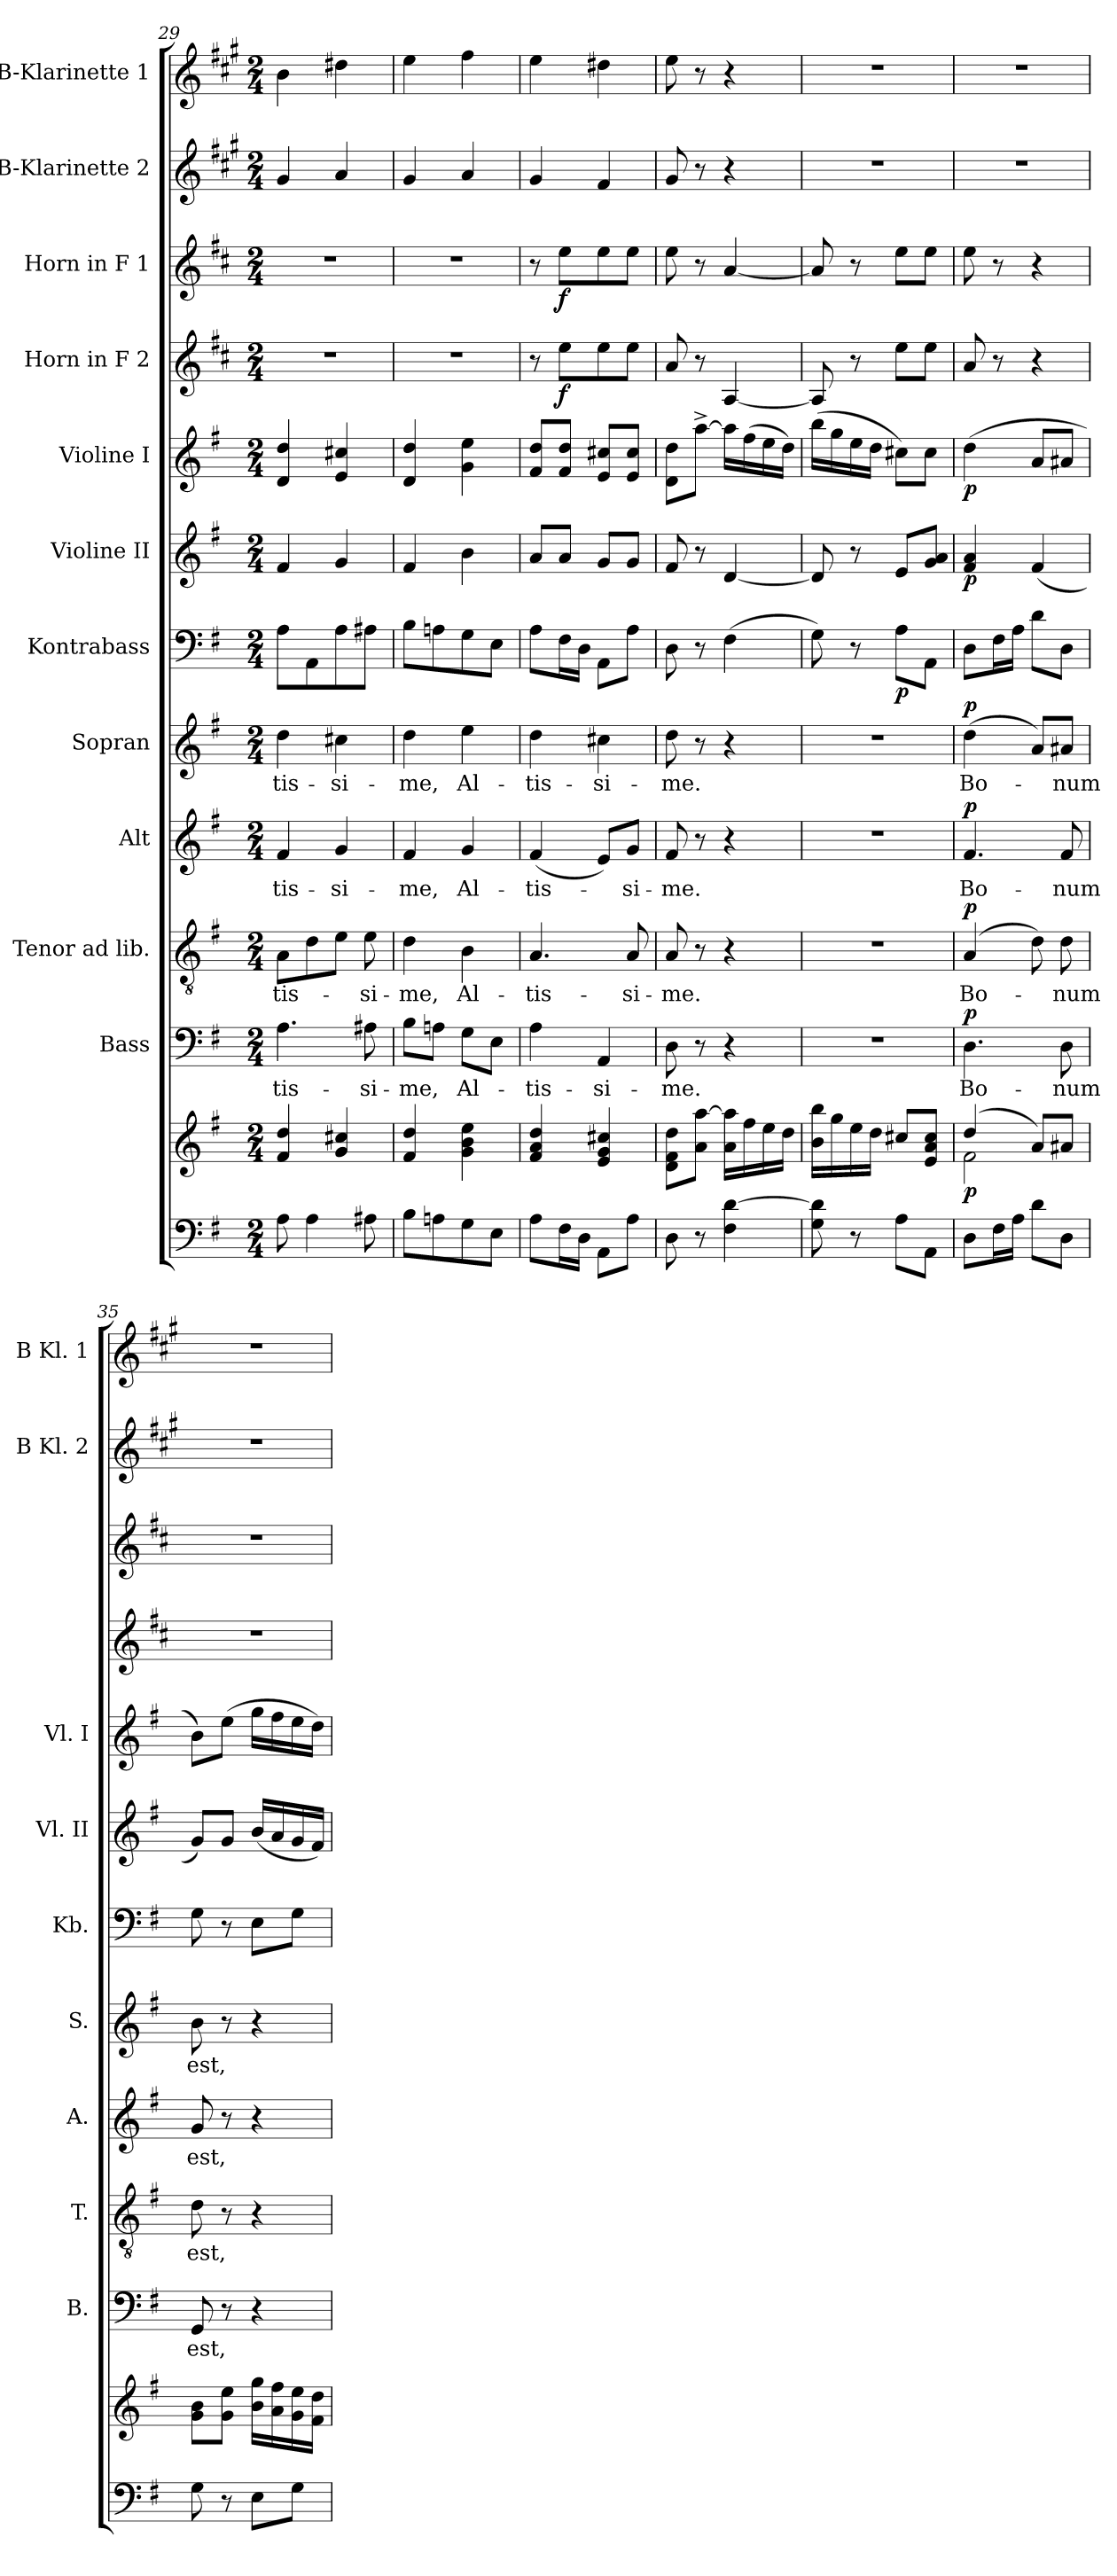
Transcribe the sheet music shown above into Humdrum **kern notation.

**kern	**kern	**dynam	**kern	**text	**dynam	**kern	**text	**dynam	**kern	**text	**dynam	**kern	**text	**dynam	**kern	**dynam	**kern	**dynam	**kern	**dynam	**kern	**dynam	**kern	**dynam	**kern	**kern
*part12	*part12	*part12	*part11	*part11	*part11	*part10	*part10	*part10	*part9	*part9	*part9	*part8	*part8	*part8	*part7	*part7	*part6	*part6	*part5	*part5	*part4	*part4	*part3	*part3	*part2	*part1
*staff13	*staff12	*staff12/13	*staff11	*staff11	*staff11	*staff10	*staff10	*staff10	*staff9	*staff9	*staff9	*staff8	*staff8	*staff8	*staff7	*staff7	*staff6	*staff6	*staff5	*staff5	*staff4	*staff4	*staff3	*staff3	*staff2	*staff1
*	*	*	*I"Bass	*	*	*I"Tenor ad lib.	*	*	*I"Alt	*	*	*I"Sopran	*	*	*I"Kontrabass	*	*I"Violine II	*	*I"Violine I	*	*I"Horn in F 2	*	*I"Horn in F 1	*	*I"B-Klarinette 2	*I"B-Klarinette 1
*	*	*	*I'B.	*	*	*I'T.	*	*	*I'A.	*	*	*I'S.	*	*	*I'Kb.	*	*I'Vl. II	*	*I'Vl. I	*	*	*	*	*	*I'B Kl. 2	*I'B Kl. 1
*clefF4	*clefG2	*	*clefF4	*	*	*clefGv2	*	*	*clefG2	*	*	*clefG2	*	*	*clefF4	*	*clefG2	*	*clefG2	*	*clefG2	*	*clefG2	*	*clefG2	*clefG2
*	*	*	*	*	*	*	*	*	*	*	*	*	*	*	*ITrd7c12	*	*	*	*	*	*ITrd4c7	*	*ITrd4c7	*	*ITrd1c2	*ITrd1c2
*k[f#]	*k[f#]	*	*k[f#]	*	*	*k[f#]	*	*	*k[f#]	*	*	*k[f#]	*	*	*k[f#]	*	*k[f#]	*	*k[f#]	*	*k[f#]	*	*k[f#]	*	*k[f#]	*k[f#]
*G:	*G:	*	*G:	*	*	*G:	*	*	*G:	*	*	*G:	*	*	*G:	*	*G:	*	*G:	*	*G:	*	*G:	*	*G:	*G:
*M2/4	*M2/4	*	*M2/4	*	*	*M2/4	*	*	*M2/4	*	*	*M2/4	*	*	*M2/4	*	*M2/4	*	*M2/4	*	*M2/4	*	*M2/4	*	*M2/4	*M2/4
=29	=29	=29	=29	=29	=29	=29	=29	=29	=29	=29	=29	=29	=29	=29	=29	=29	=29	=29	=29	=29	=29	=29	=29	=29	=29	=29
!	!	!	!	!LO:LY:b	!	!	!LO:LY:b	!	!	!LO:LY:b	!	!	!LO:LY:b	!	!	!	!	!	!	!	!	!	!	!	!	!
8A\	4f#/ 4dd/	.	4.A\	-tis-	.	8A\L	-tis-	.	4f#/	-tis-	.	4dd\	-tis-	.	8AA\L	.	4f#/	.	4d/ 4dd/	.	2r	.	2r	.	4f#/	4a\
4A\	.	.	.	.	.	8d\	.	.	.	.	.	.	.	.	8AAA\	.	.	.	.	.	.	.	.	.	.	.
!	!	!	!	!	!	!	!	!	!	!LO:LY:b	!	!	!LO:LY:b	!	!	!	!	!	!	!	!	!	!	!	!	!
.	4g/ 4cc#X/	.	.	.	.	8e\J	.	.	4g/	-si-	.	4cc#X\	-si-	.	8AA\	.	4g/	.	4e/ 4cc#X/	.	.	.	.	.	4g/	4cc#X\
!	!	!	!	!LO:LY:b	!	!	!LO:LY:b	!	!	!	!	!	!	!	!	!	!	!	!	!	!	!	!	!	!	!
8A#X\	.	.	8A#X\	-si-	.	8e\	-si-	.	.	.	.	.	.	.	8AA#X\J	.	.	.	.	.	.	.	.	.	.	.
=30	=30	=30	=30	=30	=30	=30	=30	=30	=30	=30	=30	=30	=30	=30	=30	=30	=30	=30	=30	=30	=30	=30	=30	=30	=30	=30
!	!	!	!	!LO:LY:b	!	!	!LO:LY:b	!	!	!LO:LY:b	!	!	!LO:LY:b	!	!	!	!	!	!	!	!	!	!	!	!	!
8B\L	4f#/ 4dd/	.	8B\L	-me,	.	4d\	-me,	.	4f#/	-me,	.	4dd\	-me,	.	8BB\L	.	4f#/	.	4d/ 4dd/	.	2r	.	2r	.	4f#/	4dd\
8An\	.	.	8An\J	.	.	.	.	.	.	.	.	.	.	.	8AAn\	.	.	.	.	.	.	.	.	.	.	.
!	!	!	!	!LO:LY:b	!	!	!LO:LY:b	!	!	!LO:LY:b	!	!	!LO:LY:b	!	!	!	!	!	!	!	!	!	!	!	!	!
8G\	4g\ 4b\ 4ee\	.	8G\L	Al-	.	4B\	Al-	.	4g/	Al-	.	4ee\	Al-	.	8GG\	.	4b\	.	4g\ 4ee\	.	.	.	.	.	4g/	4ee\
8E\J	.	.	8E\J	.	.	.	.	.	.	.	.	.	.	.	8EE\J	.	.	.	.	.	.	.	.	.	.	.
=31	=31	=31	=31	=31	=31	=31	=31	=31	=31	=31	=31	=31	=31	=31	=31	=31	=31	=31	=31	=31	=31	=31	=31	=31	=31	=31
!	!	!	!	!LO:LY:b	!	!	!LO:LY:b	!	!	!LO:LY:b	!	!	!LO:LY:b	!	!	!	!	!	!	!	!	!	!	!	!	!
8A\L	4f#/ 4a/ 4dd/	.	4A\	-tis-	.	4.A/	-tis-	.	(<4f#/	-tis-	.	4dd\	-tis-	.	8AA\L	.	8a/L	.	8f#/ 8dd/L	.	8r	.	8r	.	4f#/	4dd\
!	!	!	!	!	!	!	!	!	!	!	!	!	!	!	!	!	!	!	!	!	!	!LO:DY:b	!	!LO:DY:b	!	!
16F#\L	.	.	.	.	.	.	.	.	.	.	.	.	.	.	16FF#\L	.	8a/J	.	8f#/ 8dd/J	.	8a\L	f	8a\L	f	.	.
16D\JJ	.	.	.	.	.	.	.	.	.	.	.	.	.	.	16DD\JJ	.	.	.	.	.	.	.	.	.	.	.
!	!	!	!	!LO:LY:b	!	!	!	!	!	!	!	!	!LO:LY:b	!	!	!	!	!	!	!	!	!	!	!	!	!
8AA\L	4e/ 4g/ 4cc#X/	.	4AA/	-si-	.	.	.	.	8e/L)	.	.	4cc#X\	-si-	.	8AAA\L	.	8g/L	.	8e/ 8cc#X/L	.	8a\	.	8a\	.	4e/	4cc#X\
!	!	!	!	!	!	!	!LO:LY:b	!	!	!LO:LY:b	!	!	!	!	!	!	!	!	!	!	!	!	!	!	!	!
8A\J	.	.	.	.	.	8A/	-si-	.	8g/J	-si-	.	.	.	.	8AA\J	.	8g/J	.	8e/ 8cc#/J	.	8a\J	.	8a\J	.	.	.
=32	=32	=32	=32	=32	=32	=32	=32	=32	=32	=32	=32	=32	=32	=32	=32	=32	=32	=32	=32	=32	=32	=32	=32	=32	=32	=32
!	!	!	!	!LO:LY:b	!	!	!LO:LY:b	!	!	!LO:LY:b	!	!	!LO:LY:b	!	!	!	!	!	!	!	!	!	!	!	!	!
8D\	8d\ 8f#\ 8dd\L	.	8D\	-me.	.	8A/	-me.	.	8f#/	-me.	.	8dd\	-me.	.	8DD\	.	8f#/	.	8d\ 8dd\L	.	8d/	.	8a\	.	8f#/	8dd\
8r	8a\ [8aa\J	.	8r	.	.	8r	.	.	8r	.	.	8r	.	.	8r	.	8r	.	[8aa^>\J	.	8r	.	8r	.	8r	8r
4F#\ [4d\	16a\ 16aa\]LL	.	4r	.	.	4r	.	.	4r	.	.	4r	.	.	(>4FF#\	.	[4d/	.	16aa\LL]	.	[4D/	.	[4d/	.	4r	4r
.	16ff#\	.	.	.	.	.	.	.	.	.	.	.	.	.	.	.	.	.	(>16ff#\	.	.	.	.	.	.	.
.	16ee\	.	.	.	.	.	.	.	.	.	.	.	.	.	.	.	.	.	16ee\	.	.	.	.	.	.	.
.	16dd\JJ	.	.	.	.	.	.	.	.	.	.	.	.	.	.	.	.	.	16dd\JJ)	.	.	.	.	.	.	.
=33	=33	=33	=33	=33	=33	=33	=33	=33	=33	=33	=33	=33	=33	=33	=33	=33	=33	=33	=33	=33	=33	=33	=33	=33	=33	=33
8G\ 8d\]	16b\ 16bb\LL	.	2r	.	.	2r	.	.	2r	.	.	2r	.	.	8GG\)	.	8d/]	.	(>16bb\LL	.	8D/]	.	8d/]	.	2r	2r
.	16gg\	.	.	.	.	.	.	.	.	.	.	.	.	.	.	.	.	.	16gg\	.	.	.	.	.	.	.
8r	16ee\	.	.	.	.	.	.	.	.	.	.	.	.	.	8r	.	8r	.	16ee\	.	8r	.	8r	.	.	.
.	16dd\JJ	.	.	.	.	.	.	.	.	.	.	.	.	.	.	.	.	.	16dd\JJ	.	.	.	.	.	.	.
!	!	!	!	!	!	!	!	!	!	!	!	!	!	!	!	!LO:DY:b	!	!	!	!	!	!	!	!	!	!
8A\L	8cc#X/L	.	.	.	.	.	.	.	.	.	.	.	.	.	8AA\L	p	8e/L	.	8cc#X\L)	.	8a\L	.	8a\L	.	.	.
8AA\J	8e/ 8a/ 8cc#/J	.	.	.	.	.	.	.	.	.	.	.	.	.	8AAA\J	.	8g/ 8a/J	.	8cc#\J	.	8a\J	.	8a\J	.	.	.
!!LO:PB:g=z
=34	=34	=34	=34	=34	=34	=34	=34	=34	=34	=34	=34	=34	=34	=34	=34	=34	=34	=34	=34	=34	=34	=34	=34	=34	=34	=34
*	*^	*	*	*	*	*	*	*	*	*	*	*	*	*	*	*	*	*	*	*	*	*	*	*	*	*
!	!	!	!LO:DY:b	!	!LO:LY:b	!LO:DY:a	!	!LO:LY:b	!LO:DY:a	!	!LO:LY:b	!LO:DY:a	!	!LO:LY:b	!LO:DY:a	!	!	!	!LO:DY:b	!	!LO:DY:b	!	!	!	!	!	!
8D\L	(4dd/	2f#\	p	4.D\	Bo-	p	(4A/	Bo-	p	4.f#/	Bo-	p	(>4dd\	Bo-	p	8DD\L	.	4f#/ 4a/	p	(>4dd\	p	8d/	.	8a\	.	2r	2r
16F#\L	.	.	.	.	.	.	.	.	.	.	.	.	.	.	.	16FF#\L	.	.	.	.	.	8r	.	8r	.	.	.
16A\JJ	.	.	.	.	.	.	.	.	.	.	.	.	.	.	.	16AA\JJ	.	.	.	.	.	.	.	.	.	.	.
8d\L	8a/L)	.	.	.	.	.	8d\)	.	.	.	.	.	8a/L)	.	.	8D\L	.	(<4f#/	.	8a/L	.	4r	.	4r	.	.	.
!	!	!	!	!	!LO:LY:b	!	!	!LO:LY:b	!	!	!LO:LY:b	!	!	!LO:LY:b	!	!	!	!	!	!	!	!	!	!	!	!	!
8D\J	8a#X/J	.	.	8D\	-num	.	8d\	-num	.	8f#/	-num	.	8a#X/J	-num	.	8DD\J	.	.	.	8a#X/J	.	.	.	.	.	.	.
*	*v	*v	*	*	*	*	*	*	*	*	*	*	*	*	*	*	*	*	*	*	*	*	*	*	*	*	*
=35	=35	=35	=35	=35	=35	=35	=35	=35	=35	=35	=35	=35	=35	=35	=35	=35	=35	=35	=35	=35	=35	=35	=35	=35	=35	=35
!	!	!	!	!LO:LY:b	!	!	!LO:LY:b	!	!	!LO:LY:b	!	!	!LO:LY:b	!	!	!	!	!	!	!	!	!	!	!	!	!
8G\	8g\ 8b\L	.	8GG/	est,	.	8d\	est,	.	8g/	est,	.	8b\	est,	.	8GG\	.	8g/L)	.	8b\L)	.	2r	.	2r	.	2r	2r
8r	8g\ 8ee\J	.	8r	.	.	8r	.	.	8r	.	.	8r	.	.	8r	.	8g/J	.	(>8ee\J	.	.	.	.	.	.	.
8E\L	16b\ 16gg\LL	.	4r	.	.	4r	.	.	4r	.	.	4r	.	.	8EE\L	.	(<16b/LL	.	16gg\LL	.	.	.	.	.	.	.
.	16a\ 16ff#\	.	.	.	.	.	.	.	.	.	.	.	.	.	.	.	16a/	.	16ff#\	.	.	.	.	.	.	.
8G\J	16g\ 16ee\	.	.	.	.	.	.	.	.	.	.	.	.	.	8GG\J	.	16g/	.	16ee\	.	.	.	.	.	.	.
.	16f#\ 16dd\JJ	.	.	.	.	.	.	.	.	.	.	.	.	.	.	.	16f#/JJ)	.	16dd\JJ)	.	.	.	.	.	.	.
=	=	=	=	=	=	=	=	=	=	=	=	=	=	=	=	=	=	=	=	=	=	=	=	=	=	=
*-	*-	*-	*-	*-	*-	*-	*-	*-	*-	*-	*-	*-	*-	*-	*-	*-	*-	*-	*-	*-	*-	*-	*-	*-	*-	*-
